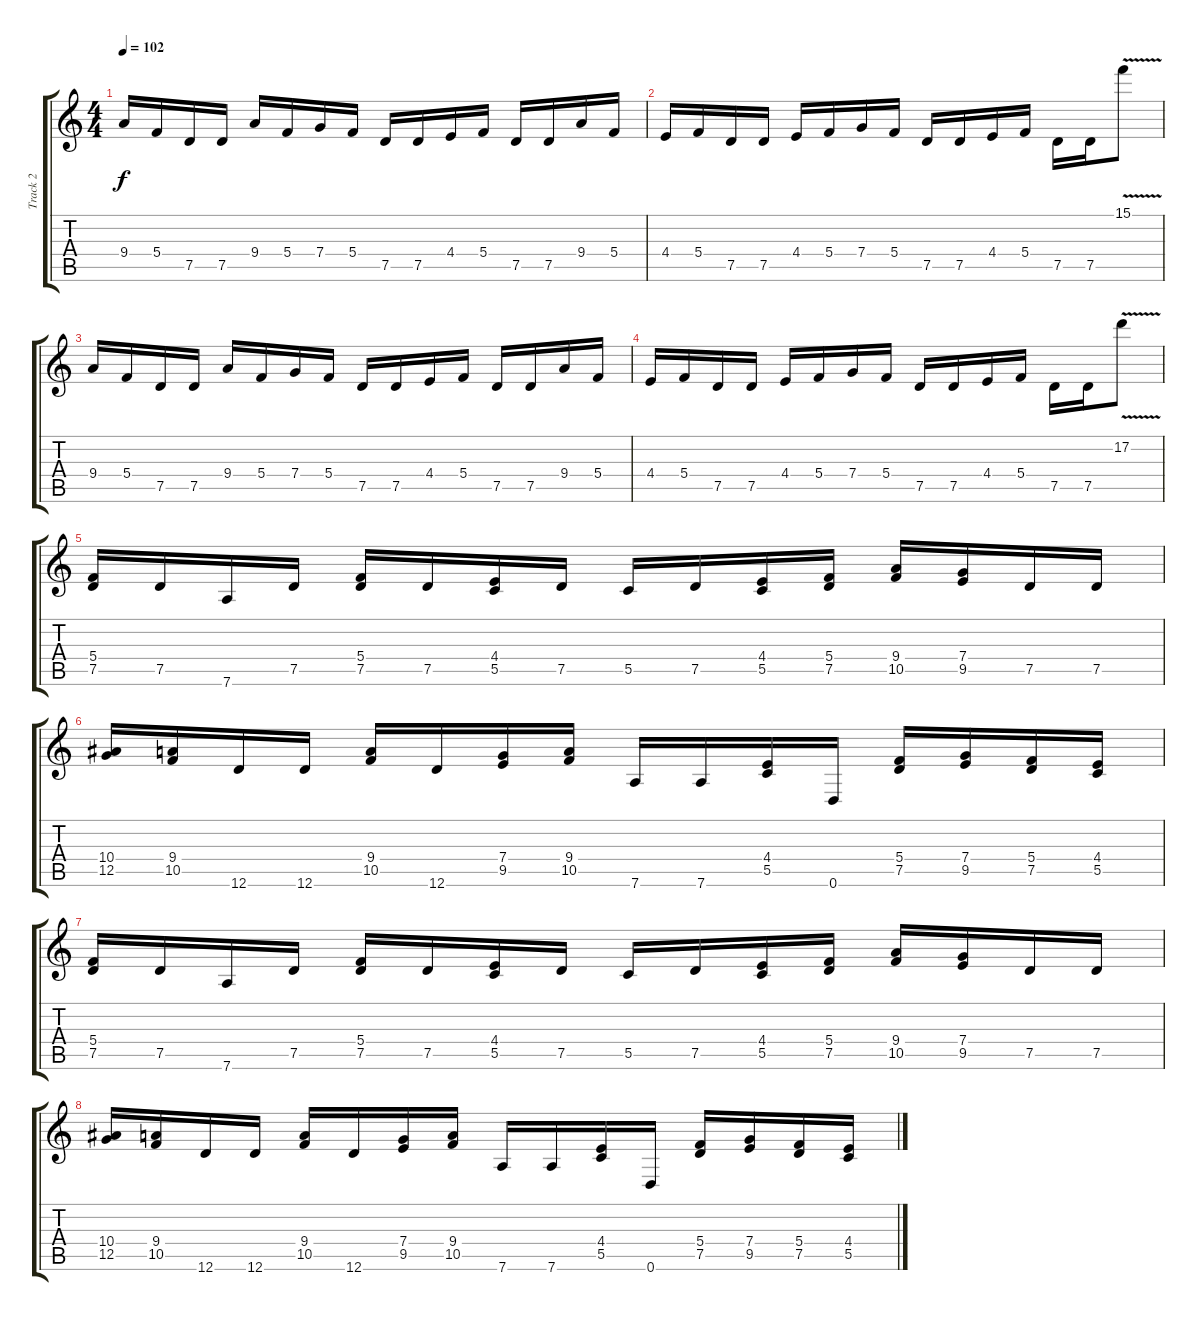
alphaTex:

\track ("Track 2" "Track 2") {instrument overdrivenguitar}
\staff {score tabs}
\tuning (D4 A3 F3 C3 G2 D2) {hide}
\ts (4 4)
\tempo 102
\clef g2
\ks c
9.4.16{dy f instrument overdrivenguitar} 5.4.16 7.5.16 7.5.16 9.4.16 5.4.16 7.4.16 5.4.16 7.5.16 7.5.16 4.4.16 5.4.16 7.5.16 7.5.16 9.4.16 5.4.16 |
4.4.16 5.4.16 7.5.16 7.5.16 4.4.16 5.4.16 7.4.16 5.4.16 7.5.16 7.5.16 4.4.16 5.4.16 7.5.16 7.5.16 15.1{v}.8 |
9.4.16 5.4.16 7.5.16 7.5.16 9.4.16 5.4.16 7.4.16 5.4.16 7.5.16 7.5.16 4.4.16 5.4.16 7.5.16 7.5.16 9.4.16 5.4.16 |
4.4.16 5.4.16 7.5.16 7.5.16 4.4.16 5.4.16 7.4.16 5.4.16 7.5.16 7.5.16 4.4.16 5.4.16 7.5.16 7.5.16 17.2{v}.8 |
(5.4 7.5).16 7.5.16 7.6.16 7.5.16 (5.4 7.5).16 7.5.16 (4.4 5.5).16 7.5.16 5.5.16 7.5.16 (4.4 5.5).16 (5.4 7.5).16 (9.4 10.5).16 (7.4 9.5).16 7.5.16 7.5.16 |
(10.4 12.5).16 (9.4 10.5).16 12.6.16 12.6.16 (9.4 10.5).16 12.6.16 (7.4 9.5).16 (9.4 10.5).16 7.6.16 7.6.16 (4.4 5.5).16 0.6.16 (5.4 7.5).16 (7.4 9.5).16 (5.4 7.5).16 (4.4 5.5).16 |
(5.4 7.5).16 7.5.16 7.6.16 7.5.16 (5.4 7.5).16 7.5.16 (4.4 5.5).16 7.5.16 5.5.16 7.5.16 (4.4 5.5).16 (5.4 7.5).16 (9.4 10.5).16 (7.4 9.5).16 7.5.16 7.5.16 |
(10.4 12.5).16 (9.4 10.5).16 12.6.16 12.6.16 (9.4 10.5).16 12.6.16 (7.4 9.5).16 (9.4 10.5).16 7.6.16 7.6.16 (4.4 5.5).16 0.6.16 (5.4 7.5).16 (7.4 9.5).16 (5.4 7.5).16 (4.4 5.5).16
